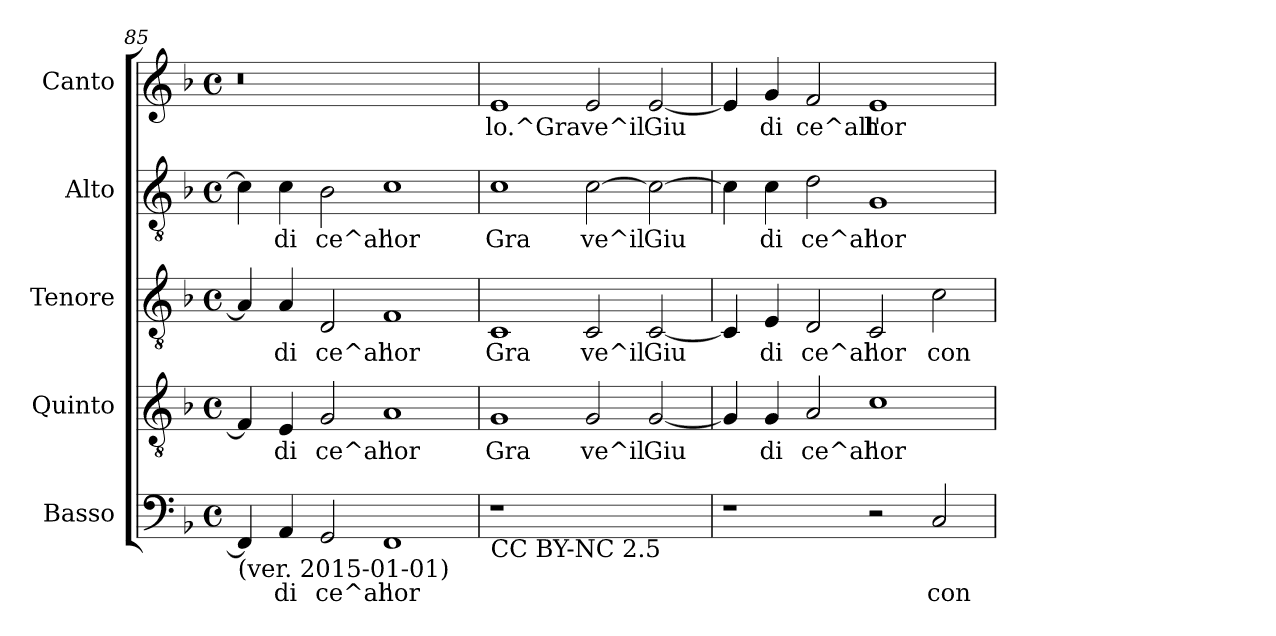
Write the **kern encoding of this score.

**kern	**text	**kern	**text	**kern	**text	**kern	**text	**kern	**text
*part5	*part5	*part4	*part4	*part3	*part3	*part2	*part2	*part1	*part1
*staff5	*staff5	*staff4	*staff4	*staff3	*staff3	*staff2	*staff2	*staff1	*staff1
*I"Basso	*	*I"Quinto	*	*I"Tenore	*	*I"Alto	*	*I"Canto	*
*clefF4	*	*clefGv2	*	*clefGv2	*	*clefGv2	*	*clefG2	*
*k[b-]	*	*k[b-]	*	*k[b-]	*	*k[b-]	*	*k[b-]	*
*F:	*	*F:	*	*F:	*	*F:	*	*F:	*
*M4/4	*	*M4/4	*	*M4/4	*	*M4/4	*	*M4/4	*
*met(c)	*	*met(c)	*	*met(c)	*	*met(c)	*	*met(c)	*
=85	=85	=85	=85	=85	=85	=85	=85	=85	=85
!LO:TX:b:t=(ver. 2015-01-01)	!	!	!	!	!	!	!	!	!
!	!LO:LY:b:cj	!	!LO:LY:b:cj	!	!LO:LY:b:cj	!	!LO:LY:b:cj	!	!
4FF/]	.	4F/]	.	4A/]	.	4c\]	.	0r	.
!	!LO:LY:b:cj	!	!LO:LY:b:cj	!	!LO:LY:b:cj	!	!LO:LY:b:cj	!	!
4AA/	di	4E/	di	4A/	di	4c\	di	.	.
!	!LO:LY:b:cj	!	!LO:LY:b:cj	!	!LO:LY:b:cj	!	!LO:LY:b:cj	!	!
2GG/	ce^al'	2G/	ce^al'	2D/	ce^al'	2B-\	ce^al'	.	.
!	!LO:LY:b:cj	!	!LO:LY:b:cj	!	!LO:LY:b:cj	!	!LO:LY:b:cj	!	!
1FF	hor	1A	hor	1F	hor	1c	hor	.	.
=86	=86	=86	=86	=86	=86	=86	=86	=86	=86
!LO:TX:b:t=CC BY-NC 2.5	!	!	!	!	!	!	!	!	!
!	!	!	!LO:LY:b:cj	!	!LO:LY:b:cj	!	!LO:LY:b:cj	!	!LO:LY:b:cj
1r	.	1G	Gra	1C	Gra	1c	Gra	1e	lo.^Gra
!	!	!	!LO:LY:b:cj	!	!LO:LY:b:cj	!	!LO:LY:b:cj	!	!LO:LY:b:cj
1ryy	.	2G/	ve^il	2C/	ve^il	[<2c\	ve^il	2e/	ve^il
!	!	!	!LO:LY:b:cj	!	!LO:LY:b:cj	!	!LO:LY:b:cj	!	!LO:LY:b:cj
.	.	[<2G/	Giu	[<2C/	Giu	2c\_>	Giu	[<2e/	Giu
=87	=87	=87	=87	=87	=87	=87	=87	=87	=87
!	!	!	!LO:LY:b:cj	!	!LO:LY:b:cj	!	!LO:LY:b:cj	!	!LO:LY:b:cj
1r	.	4G/]	.	4C/]	.	4c\]	.	4e/]	.
!	!	!	!LO:LY:b:cj	!	!LO:LY:b:cj	!	!LO:LY:b:cj	!	!LO:LY:b:cj
.	.	4G/	di	4E/	di	4c\	di	4g/	di
!	!	!	!LO:LY:b:cj	!	!LO:LY:b:cj	!	!LO:LY:b:cj	!	!LO:LY:b:cj
.	.	2A/	ce^al'	2D/	ce^al'	2d\	ce^al'	2f/	ce^all'
!	!	!	!LO:LY:b:cj	!	!LO:LY:b:cj	!	!LO:LY:b:cj	!	!LO:LY:b:cj
2r	.	1c	hor	2C/	hor	1G	hor	1e	hor
!	!LO:LY:b:cj	!	!	!	!LO:LY:b:cj	!	!	!	!
2C/	con	.	.	2c\	con	.	.	.	.
=	=	=	=	=	=	=	=	=	=
*-	*-	*-	*-	*-	*-	*-	*-	*-	*-
